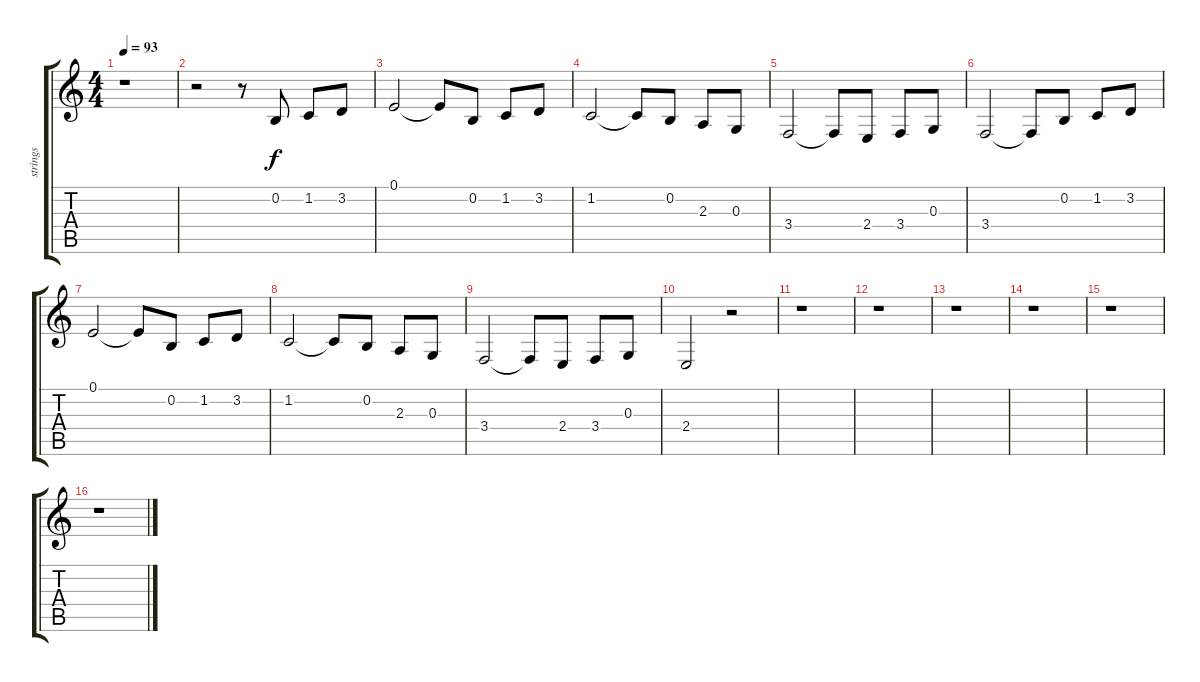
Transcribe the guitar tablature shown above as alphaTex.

\track ("strings" "strings") {instrument stringensemble1}
\staff {score tabs}
\tuning (E4 B3 G3 D3 A2 E2) {hide}
\ts (4 4)
\tempo 93
\clef g2
\ks c
r.1{dy f} |
r.2 r.8 0.2.8 1.2.8 3.2.8 |
0.1.2 0.1{t}.8 0.2.8 1.2.8 3.2.8 |
1.2.2 1.2{t}.8 0.2.8 2.3.8 0.3.8 |
3.4.2 3.4{t}.8 2.4.8 3.4.8 0.3.8 |
3.4.2 3.4{t}.8 0.2.8 1.2.8 3.2.8 |
0.1.2 0.1{t}.8 0.2.8 1.2.8 3.2.8 |
1.2.2 1.2{t}.8 0.2.8 2.3.8 0.3.8 |
3.4.2 3.4{t}.8 2.4.8 3.4.8 0.3.8 |
2.4.2 r.2 |
r.1 |
r.1 |
r.1 |
r.1 |
r.1 |
r.1
